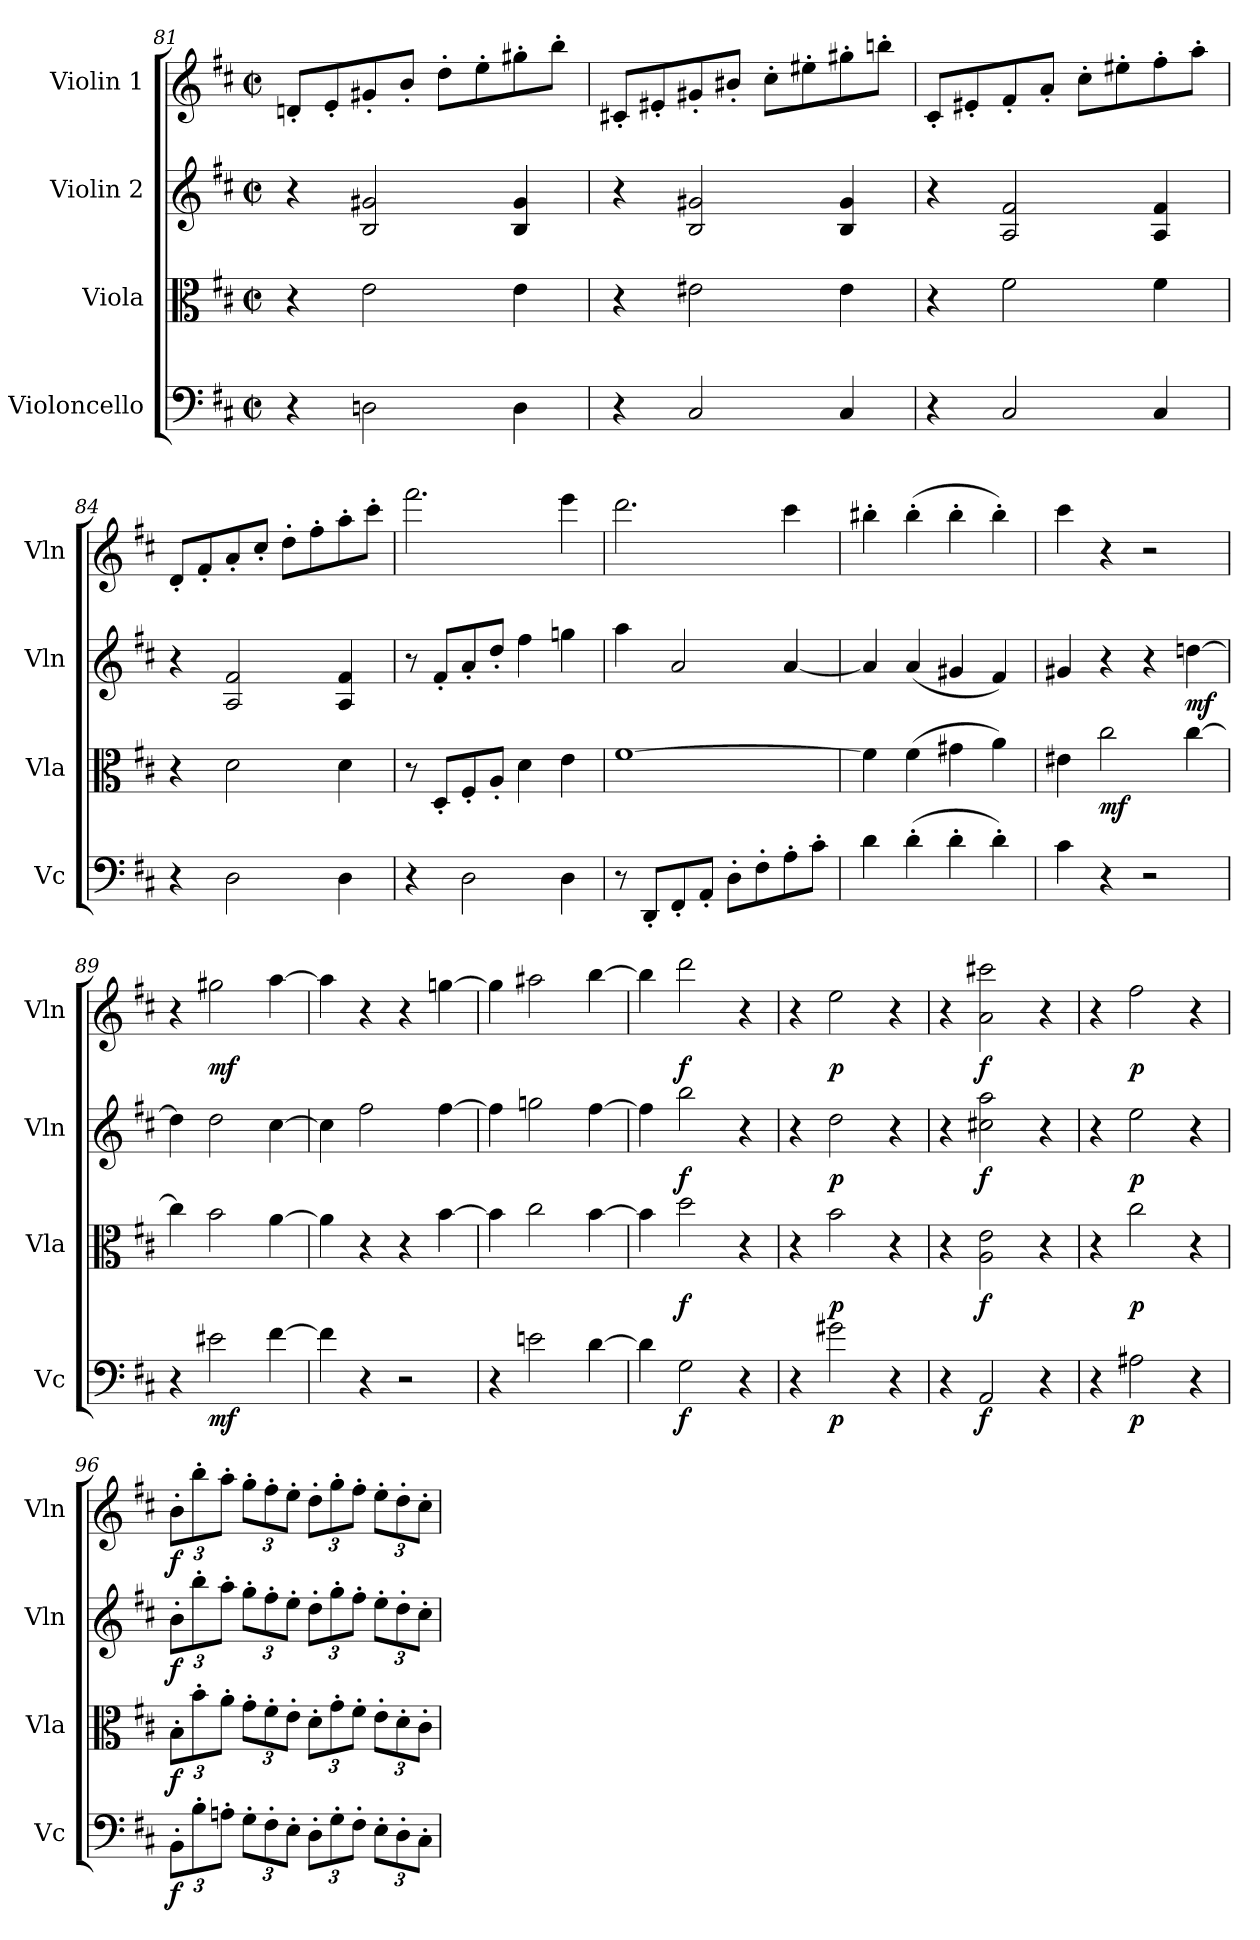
**kern	**dynam	**kern	**dynam	**kern	**dynam	**kern	**dynam
*part4	*part4	*part3	*part3	*part2	*part2	*part1	*part1
*staff4	*staff4	*staff3	*staff3	*staff2	*staff2	*staff1	*staff1
*I"Violoncello	*	*I"Viola	*	*I"Violin 2	*	*I"Violin 1	*
*I'Vc	*	*I'Vla	*	*I'Vln	*	*I'Vln	*
*clefF4	*	*clefC3	*	*clefG2	*	*clefG2	*
*k[f#c#]	*	*k[f#c#]	*	*k[f#c#]	*	*k[f#c#]	*
*M2/2	*	*M2/2	*	*M2/2	*	*M2/2	*
*met(c|)	*	*met(c|)	*	*met(c|)	*	*met(c|)	*
=81	=81	=81	=81	=81	=81	=81	=81
4r	.	4r	.	4r	.	8dn'/L	.
.	.	.	.	.	.	8e'/	.
2Dn\	.	2e\	.	2B/ 2g#X/	.	8g#X'/	.
.	.	.	.	.	.	8b'/J	.
.	.	.	.	.	.	8dd'\L	.
.	.	.	.	.	.	8ee'\	.
4D\	.	4e\	.	4B/ 4g#/	.	8gg#X'\	.
.	.	.	.	.	.	8bb'\J	.
=82	=82	=82	=82	=82	=82	=82	=82
4r	.	4r	.	4r	.	8c#X'/L	.
.	.	.	.	.	.	8e#X'/	.
2C#/	.	2e#X\	.	2B/ 2g#X/	.	8g#X'/	.
.	.	.	.	.	.	8b#X'/J	.
.	.	.	.	.	.	8cc#'\L	.
.	.	.	.	.	.	8ee#X'\	.
4C#/	.	4e#\	.	4B/ 4g#/	.	8gg#X'\	.
.	.	.	.	.	.	8bbn'\J	.
=83	=83	=83	=83	=83	=83	=83	=83
4r	.	4r	.	4r	.	8c#'/L	.
.	.	.	.	.	.	8e#X'/	.
2C#/	.	2f#\	.	2A/ 2f#/	.	8f#'/	.
.	.	.	.	.	.	8a'/J	.
.	.	.	.	.	.	8cc#'\L	.
.	.	.	.	.	.	8ee#X'\	.
4C#/	.	4f#\	.	4A/ 4f#/	.	8ff#'\	.
.	.	.	.	.	.	8aa'\J	.
!!LO:LB:g=z
=84	=84	=84	=84	=84	=84	=84	=84
4r	.	4r	.	4r	.	8d'/L	.
.	.	.	.	.	.	8f#'/	.
2D\	.	2d\	.	2A/ 2f#/	.	8a'/	.
.	.	.	.	.	.	8cc#'/J	.
.	.	.	.	.	.	8dd'\L	.
.	.	.	.	.	.	8ff#'\	.
4D\	.	4d\	.	4A/ 4f#/	.	8aa'\	.
.	.	.	.	.	.	8ccc#'\J	.
=85	=85	=85	=85	=85	=85	=85	=85
4r	.	8r	.	8r	.	2.fff#\	.
.	.	8D'/L	.	8f#'/L	.	.	.
2D\	.	8F#'/	.	8a'/	.	.	.
.	.	8A'/J	.	8dd'/J	.	.	.
.	.	4d\	.	4ff#\	.	.	.
4D\	.	4e\	.	4ggn\	.	4eee\	.
=86	=86	=86	=86	=86	=86	=86	=86
8r	.	[1f#	.	4aa\	.	2.ddd\	.
8DD'/L	.	.	.	.	.	.	.
8FF#'/	.	.	.	2a/	.	.	.
8AA'/J	.	.	.	.	.	.	.
8D'\L	.	.	.	.	.	.	.
8F#'\	.	.	.	.	.	.	.
8A'\	.	.	.	[4a/	.	4ccc#\	.
8c#'\J	.	.	.	.	.	.	.
=87	=87	=87	=87	=87	=87	=87	=87
4d\	.	4f#\]	.	4a/]	.	4bb#X'\	.
(4d'\	.	(4f#\	.	(4a/	.	(4bb#'\	.
4d'\	.	4g#X\	.	4g#X/	.	4bb#'\	.
4d'\)	.	4a\)	.	4f#/)	.	4bb#'\)	.
=88	=88	=88	=88	=88	=88	=88	=88
4c#\	.	4e#X\	.	4g#X/	.	4ccc#\	.
!	!	!	!LO:DY:b	!	!	!	!
4r	.	2cc#\	mf	4r	.	4r	.
2r	.	.	.	4r	.	2r	.
!	!	!	!	!	!LO:DY:b	!	!
.	.	[4cc#\	.	[4ddn\	mf	.	.
=89	=89	=89	=89	=89	=89	=89	=89
4r	.	4cc#\]	.	4dd\]	.	4r	.
!	!LO:DY:b	!	!	!	!	!	!LO:DY:b
2e#X\	mf	2b\	.	2dd\	.	2gg#X\	mf
[4f#\	.	[4a\	.	[4cc#\	.	[4aa\	.
!!LO:PB:g=z
=90	=90	=90	=90	=90	=90	=90	=90
4f#\]	.	4a\]	.	4cc#\]	.	4aa\]	.
4r	.	4r	.	2ff#\	.	4r	.
2r	.	4r	.	.	.	4r	.
.	.	[4b\	.	[4ff#\	.	[4ggn\	.
=91	=91	=91	=91	=91	=91	=91	=91
4r	.	4b\]	.	4ff#\]	.	4gg\]	.
2en\	.	2cc#\	.	2ggn\	.	2aa#X\	.
[4d\	.	[4b\	.	[4ff#\	.	[4bb\	.
=92	=92	=92	=92	=92	=92	=92	=92
4d\]	.	4b\]	.	4ff#\]	.	4bb\]	.
!	!LO:DY:b	!	!LO:DY:b	!	!LO:DY:b	!	!LO:DY:b
2G\	f	2dd\	f	2bb\	f	2ddd\	f
4r	.	4r	.	4r	.	4r	.
=93	=93	=93	=93	=93	=93	=93	=93
4r	.	4r	.	4r	.	4r	.
!	!LO:DY:b	!	!LO:DY:b	!	!LO:DY:b	!	!LO:DY:b
2g#X\	p	2b\	p	2dd\	p	2ee\	p
4r	.	4r	.	4r	.	4r	.
=94	=94	=94	=94	=94	=94	=94	=94
4r	.	4r	.	4r	.	4r	.
!	!LO:DY:b	!	!LO:DY:b	!	!LO:DY:b	!	!LO:DY:b
2AA/	f	2A\ 2e\	f	2cc#X\ 2aa\	f	2a\ 2ccc#X\	f
4r	.	4r	.	4r	.	4r	.
=95	=95	=95	=95	=95	=95	=95	=95
4r	.	4r	.	4r	.	4r	.
!	!LO:DY:b	!	!LO:DY:b	!	!LO:DY:b	!	!LO:DY:b
2A#X\	p	2cc#\	p	2ee\	p	2ff#\	p
4r	.	4r	.	4r	.	4r	.
=96	=96	=96	=96	=96	=96	=96	=96
!	!LO:DY:b	!	!LO:DY:b	!	!LO:DY:b	!	!LO:DY:b
12BB'\L	f	12B'\L	f	12b'\L	f	12b'\L	f
12B'\	.	12b'\	.	12bb'\	.	12bb'\	.
12An'\J	.	12a'\J	.	12aa'\J	.	12aa'\J	.
*Xbrackettup	*	*Xbrackettup	*	*Xbrackettup	*	*Xbrackettup	*
12G'\L	.	12g'\L	.	12gg'\L	.	12gg'\L	.
12F#'\	.	12f#'\	.	12ff#'\	.	12ff#'\	.
12E'\J	.	12e'\J	.	12ee'\J	.	12ee'\J	.
12D'\L	.	12d'\L	.	12dd'\L	.	12dd'\L	.
12G'\	.	12g'\	.	12gg'\	.	12gg'\	.
12F#'\J	.	12f#'\J	.	12ff#'\J	.	12ff#'\J	.
12E'\L	.	12e'\L	.	12ee'\L	.	12ee'\L	.
12D'\	.	12d'\	.	12dd'\	.	12dd'\	.
12C#'\J	.	12c#'\J	.	12cc#'\J	.	12cc#'\J	.
=	=	=	=	=	=	=	=
*-	*-	*-	*-	*-	*-	*-	*-
